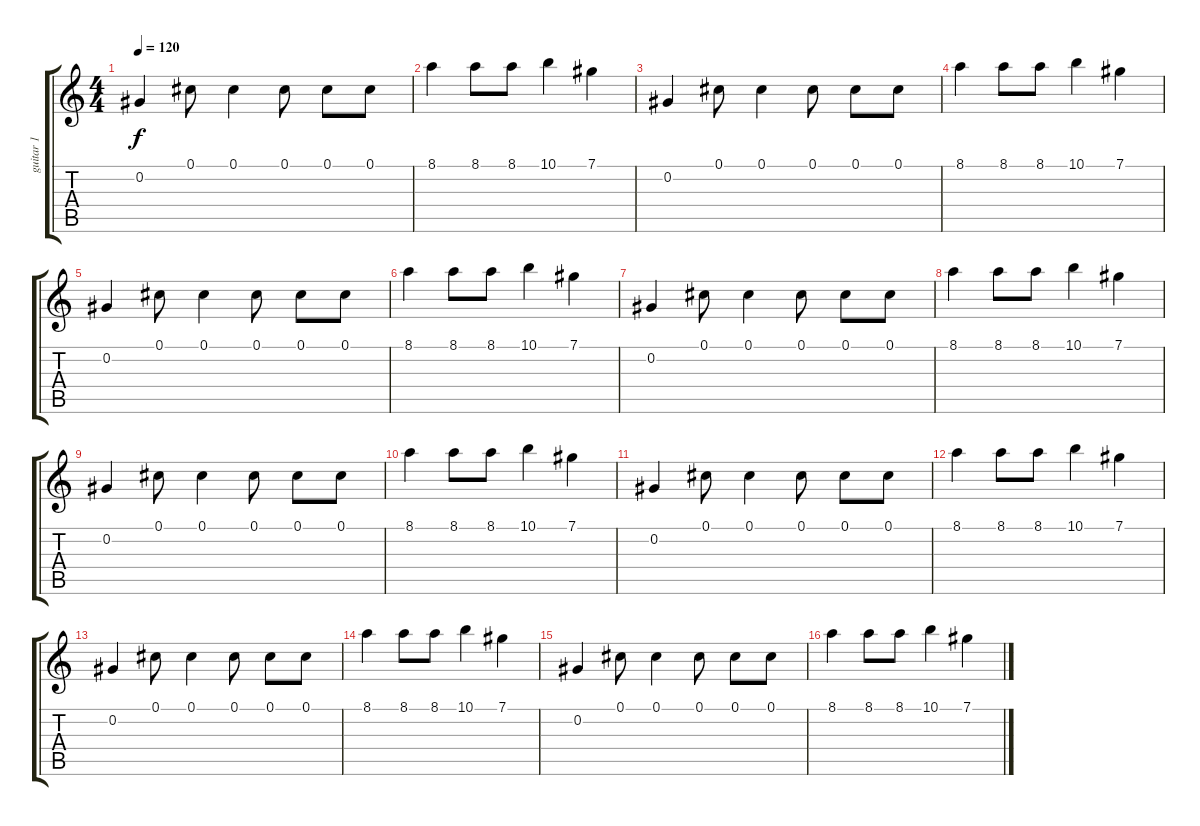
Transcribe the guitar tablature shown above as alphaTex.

\track ("guitar 1" "guitar 1") {instrument overdrivenguitar}
\staff {score tabs}
\tuning (Db4 Ab3 E3 B2 Gb2 B1) {hide}
\ts (4 4)
\tempo 120
\clef g2
\ks c
0.2.4{dy f instrument overdrivenguitar} 0.1.8 0.1.4 0.1.8 0.1.8 0.1.8 |
8.1.4 8.1.8 8.1.8 10.1.4 7.1.4 |
0.2.4 0.1.8 0.1.4 0.1.8 0.1.8 0.1.8 |
8.1.4 8.1.8 8.1.8 10.1.4 7.1.4 |
0.2.4 0.1.8 0.1.4 0.1.8 0.1.8 0.1.8 |
8.1.4 8.1.8 8.1.8 10.1.4 7.1.4 |
0.2.4 0.1.8 0.1.4 0.1.8 0.1.8 0.1.8 |
8.1.4 8.1.8 8.1.8 10.1.4 7.1.4 |
0.2.4 0.1.8 0.1.4 0.1.8 0.1.8 0.1.8 |
8.1.4 8.1.8 8.1.8 10.1.4 7.1.4 |
0.2.4 0.1.8 0.1.4 0.1.8 0.1.8 0.1.8 |
8.1.4 8.1.8 8.1.8 10.1.4 7.1.4 |
0.2.4 0.1.8 0.1.4 0.1.8 0.1.8 0.1.8 |
8.1.4 8.1.8 8.1.8 10.1.4 7.1.4 |
0.2.4 0.1.8 0.1.4 0.1.8 0.1.8 0.1.8 |
8.1.4 8.1.8 8.1.8 10.1.4 7.1.4
